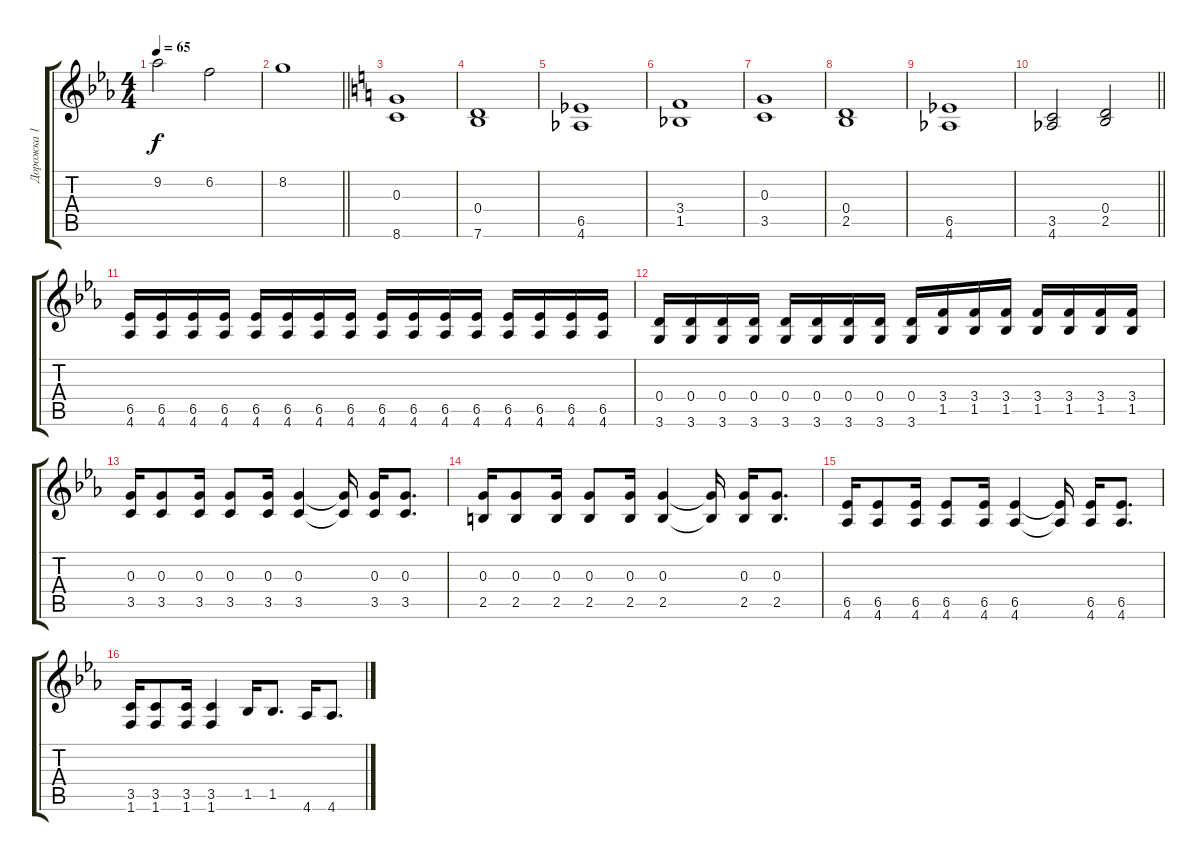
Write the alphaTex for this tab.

\track ("Дорожка 1" "Дорожка 1") {instrument distortionguitar}
\staff {score tabs}
\tuning (E4 B3 G3 D3 A2 E2) {hide}
\ts (4 4)
\tempo 65
\clef g2
\ks cminor
9.2.2{dy f} 6.2.2 |
\barLineRight lightlight
8.2.1 |
\ks aminor
(0.3 8.6).1 |
(0.4 7.6).1 |
(6.5{acc b} 4.6{acc b}).1 |
(3.4 1.5{acc b}).1 |
(0.3 3.5).1 |
(0.4 2.5).1 |
(6.5{acc b} 4.6{acc b}).1 |
\barLineRight lightlight
(3.5 4.6{acc b}).2 (0.4 2.5).2 |
\ks cminor
(6.5 4.6).16 (6.5 4.6).16 (6.5 4.6).16 (6.5 4.6).16 (6.5 4.6).16 (6.5 4.6).16 (6.5 4.6).16 (6.5 4.6).16 (6.5 4.6).16 (6.5 4.6).16 (6.5 4.6).16 (6.5 4.6).16 (6.5 4.6).16 (6.5 4.6).16 (6.5 4.6).16 (6.5 4.6).16 |
(0.4 3.6).16 (0.4 3.6).16 (0.4 3.6).16 (0.4 3.6).16 (0.4 3.6).16 (0.4 3.6).16 (0.4 3.6).16 (0.4 3.6).16 (0.4 3.6).16 (3.4 1.5).16 (3.4 1.5).16 (3.4 1.5).16 (3.4 1.5).16 (3.4 1.5).16 (3.4 1.5).16 (3.4 1.5).16 |
(0.3 3.5).16 (0.3 3.5).8 (0.3 3.5).16 (0.3 3.5).8 (0.3 3.5).16 (0.3 3.5).4 (0.3{t} 3.5{t}).16 (0.3 3.5).16 (0.3 3.5).8{d} |
(0.3 2.5).16 (0.3 2.5).8 (0.3 2.5).16 (0.3 2.5).8 (0.3 2.5).16 (0.3 2.5).4 (0.3{t} 2.5{t}).16 (0.3 2.5).16 (0.3 2.5).8{d} |
(6.5 4.6).16 (6.5 4.6).8 (6.5 4.6).16 (6.5 4.6).8 (6.5 4.6).16 (6.5 4.6).4 (6.5{t} 4.6{t}).16 (6.5 4.6).16 (6.5 4.6).8{d} |
(3.5 1.6).16 (3.5 1.6).8 (3.5 1.6).16 (3.5 1.6).4 1.5.16 1.5.8{d} 4.6.16 4.6.8{d}
